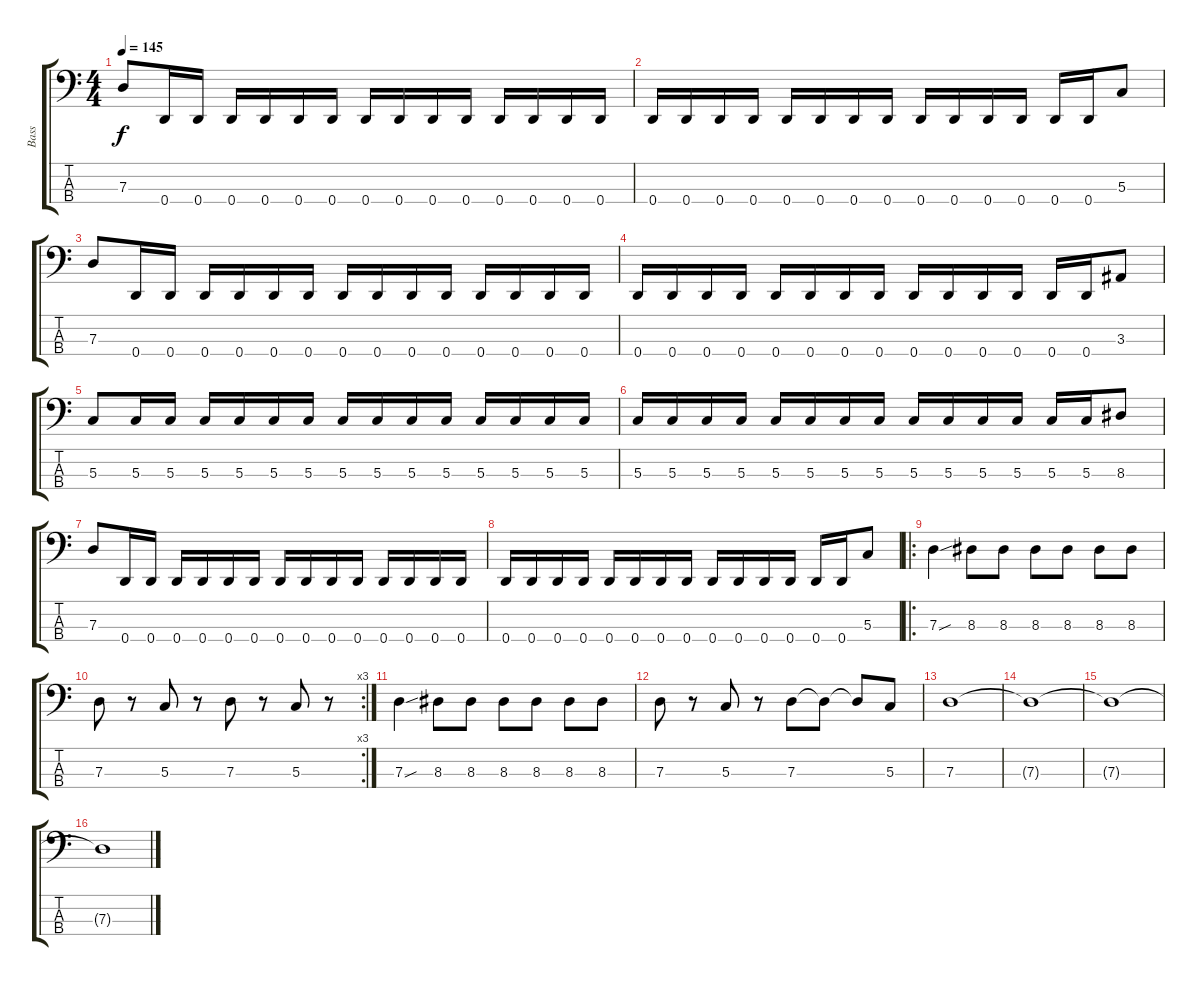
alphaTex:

\track ("Bass" "Bass") {instrument electricbasspick}
\staff {score tabs}
\tuning (F2 C2 G1 D1) {hide}
\ts (4 4)
\tempo 145
\clef f4
\ks c
7.3.8{dy f} 0.4.16 0.4.16 0.4.16 0.4.16 0.4.16 0.4.16 0.4.16 0.4.16 0.4.16 0.4.16 0.4.16 0.4.16 0.4.16 0.4.16 |
0.4.16 0.4.16 0.4.16 0.4.16 0.4.16 0.4.16 0.4.16 0.4.16 0.4.16 0.4.16 0.4.16 0.4.16 0.4.16 0.4.16 5.3.8 |
7.3.8 0.4.16 0.4.16 0.4.16 0.4.16 0.4.16 0.4.16 0.4.16 0.4.16 0.4.16 0.4.16 0.4.16 0.4.16 0.4.16 0.4.16 |
0.4.16 0.4.16 0.4.16 0.4.16 0.4.16 0.4.16 0.4.16 0.4.16 0.4.16 0.4.16 0.4.16 0.4.16 0.4.16 0.4.16 3.3.8 |
5.3.8 5.3.16 5.3.16 5.3.16 5.3.16 5.3.16 5.3.16 5.3.16 5.3.16 5.3.16 5.3.16 5.3.16 5.3.16 5.3.16 5.3.16 |
5.3.16 5.3.16 5.3.16 5.3.16 5.3.16 5.3.16 5.3.16 5.3.16 5.3.16 5.3.16 5.3.16 5.3.16 5.3.16 5.3.16 8.3.8 |
7.3.8 0.4.16 0.4.16 0.4.16 0.4.16 0.4.16 0.4.16 0.4.16 0.4.16 0.4.16 0.4.16 0.4.16 0.4.16 0.4.16 0.4.16 |
0.4.16 0.4.16 0.4.16 0.4.16 0.4.16 0.4.16 0.4.16 0.4.16 0.4.16 0.4.16 0.4.16 0.4.16 0.4.16 0.4.16 5.3.8 |
\ro
7.3{sou}.4 8.3.8 8.3.8 8.3.8 8.3.8 8.3.8 8.3.8 |
\rc 3
7.3.8 r.8 5.3.8 r.8 7.3.8 r.8 5.3.8 r.8 |
7.3{sou}.4 8.3.8 8.3.8 8.3.8 8.3.8 8.3.8 8.3.8 |
7.3.8 r.8 5.3.8 r.8 7.3.8 7.3{t}.8 7.3{t}.8 5.3.8 |
7.3.1 |
7.3{t}.1 |
7.3{t}.1 |
7.3{t}.1
